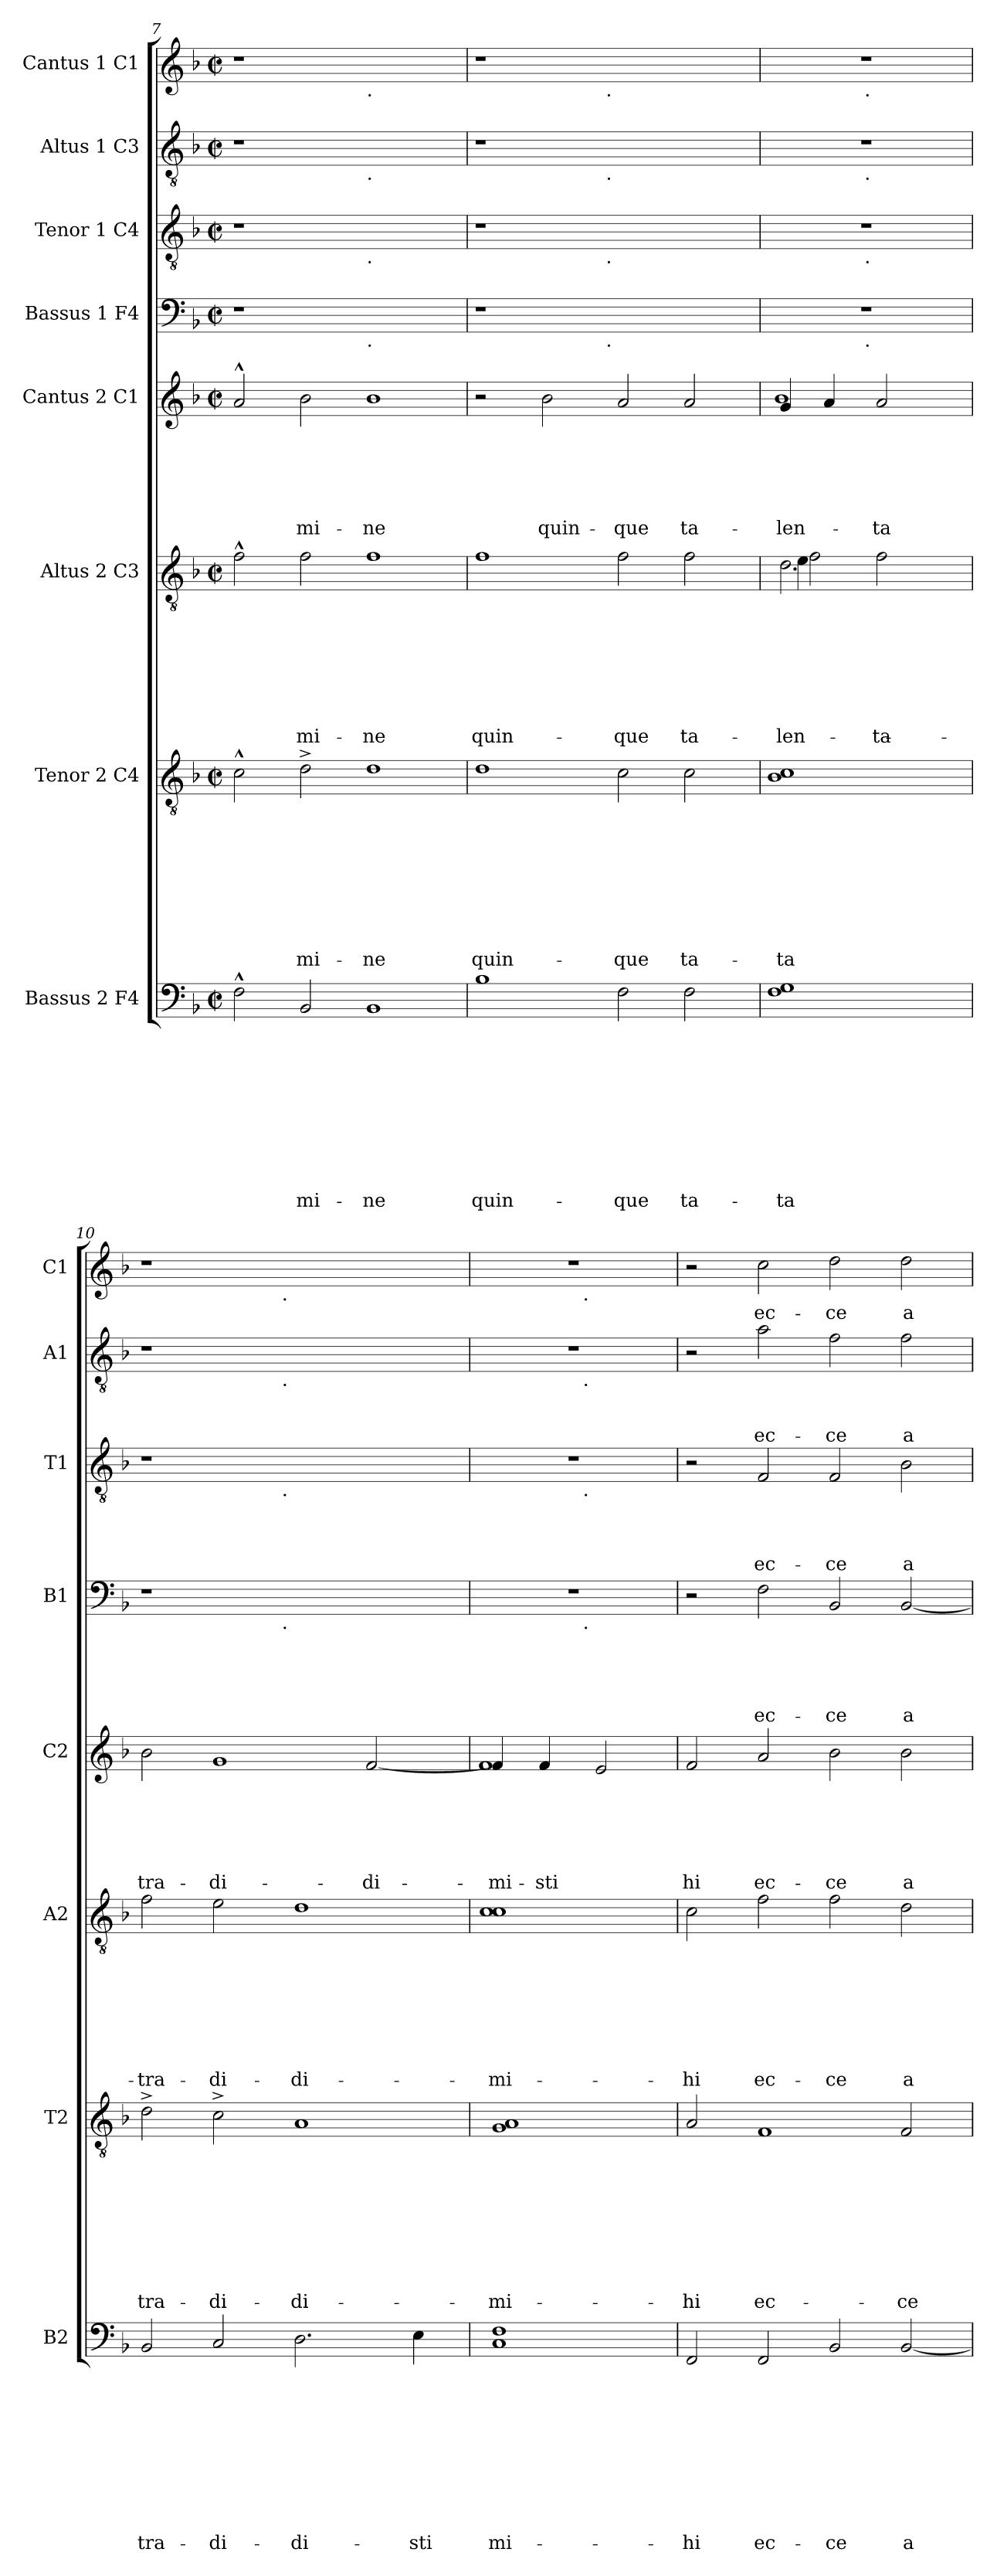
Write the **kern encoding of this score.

**kern	**text	**text	**text	**text	**text	**text	**text	**text	**text	**text	**kern	**text	**text	**text	**text	**text	**text	**text	**text	**text	**kern	**text	**text	**text	**text	**text	**text	**text	**text	**kern	**text	**text	**text	**text	**text	**text	**kern	**text	**text	**text	**text	**text	**kern	**text	**text	**text	**text	**kern	**text	**text	**text	**kern	**text
*part8	*part8	*part8	*part8	*part8	*part8	*part8	*part8	*part8	*part8	*part8	*part7	*part7	*part7	*part7	*part7	*part7	*part7	*part7	*part7	*part7	*part6	*part6	*part6	*part6	*part6	*part6	*part6	*part6	*part6	*part5	*part5	*part5	*part5	*part5	*part5	*part5	*part4	*part4	*part4	*part4	*part4	*part4	*part3	*part3	*part3	*part3	*part3	*part2	*part2	*part2	*part2	*part1	*part1
*staff8	*staff8	*staff8	*staff8	*staff8	*staff8	*staff8	*staff8	*staff8	*staff8	*staff8	*staff7	*staff7	*staff7	*staff7	*staff7	*staff7	*staff7	*staff7	*staff7	*staff7	*staff6	*staff6	*staff6	*staff6	*staff6	*staff6	*staff6	*staff6	*staff6	*staff5	*staff5	*staff5	*staff5	*staff5	*staff5	*staff5	*staff4	*staff4	*staff4	*staff4	*staff4	*staff4	*staff3	*staff3	*staff3	*staff3	*staff3	*staff2	*staff2	*staff2	*staff2	*staff1	*staff1
*I"Bassus 2 F4	*	*	*	*	*	*	*	*	*	*	*I"Tenor 2 C4	*	*	*	*	*	*	*	*	*	*I"Altus 2 C3	*	*	*	*	*	*	*	*	*I"Cantus 2 C1	*	*	*	*	*	*	*I"Bassus 1 F4	*	*	*	*	*	*I"Tenor 1 C4	*	*	*	*	*I"Altus 1 C3	*	*	*	*I"Cantus 1 C1	*
*I'B2	*	*	*	*	*	*	*	*	*	*	*I'T2	*	*	*	*	*	*	*	*	*	*I'A2	*	*	*	*	*	*	*	*	*I'C2	*	*	*	*	*	*	*I'B1	*	*	*	*	*	*I'T1	*	*	*	*	*I'A1	*	*	*	*I'C1	*
!!LO:LB:g=z
*clefF4	*	*	*	*	*	*	*	*	*	*	*clefGv2	*	*	*	*	*	*	*	*	*	*clefGv2	*	*	*	*	*	*	*	*	*clefG2	*	*	*	*	*	*	*clefF4	*	*	*	*	*	*clefGv2	*	*	*	*	*clefGv2	*	*	*	*clefG2	*
*k[b-]	*	*	*	*	*	*	*	*	*	*	*k[b-]	*	*	*	*	*	*	*	*	*	*k[b-]	*	*	*	*	*	*	*	*	*k[b-]	*	*	*	*	*	*	*k[b-]	*	*	*	*	*	*k[b-]	*	*	*	*	*k[b-]	*	*	*	*k[b-]	*
*F:	*	*	*	*	*	*	*	*	*	*	*F:	*	*	*	*	*	*	*	*	*	*F:	*	*	*	*	*	*	*	*	*F:	*	*	*	*	*	*	*F:	*	*	*	*	*	*F:	*	*	*	*	*F:	*	*	*	*F:	*
*M2/2	*	*	*	*	*	*	*	*	*	*	*M2/2	*	*	*	*	*	*	*	*	*	*M2/2	*	*	*	*	*	*	*	*	*M2/2	*	*	*	*	*	*	*M2/2	*	*	*	*	*	*M2/2	*	*	*	*	*M2/2	*	*	*	*M2/2	*
*met(c|)	*	*	*	*	*	*	*	*	*	*	*met(c|)	*	*	*	*	*	*	*	*	*	*met(c|)	*	*	*	*	*	*	*	*	*met(c|)	*	*	*	*	*	*	*met(c|)	*	*	*	*	*	*met(c|)	*	*	*	*	*met(c|)	*	*	*	*met(c|)	*
=7	=7	=7	=7	=7	=7	=7	=7	=7	=7	=7	=7	=7	=7	=7	=7	=7	=7	=7	=7	=7	=7	=7	=7	=7	=7	=7	=7	=7	=7	=7	=7	=7	=7	=7	=7	=7	=7	=7	=7	=7	=7	=7	=7	=7	=7	=7	=7	=7	=7	=7	=7	=7	=7
2F^^>\	.	.	.	.	.	.	.	.	.	.	2c^^>\	.	.	.	.	.	.	.	.	.	2f^^>\	.	.	.	.	.	.	.	.	2a^^</	.	.	.	.	.	.	1r	.	.	.	.	.	1r	.	.	.	.	1r	.	.	.	1r	.
!	!	!	!	!	!	!	!	!	!	!LO:LY:b	!	!	!	!	!	!	!	!	!	!LO:LY:b	!	!	!	!	!	!	!	!	!LO:LY:b	!	!	!	!	!	!	!LO:LY:b	!	!	!	!	!	!	!	!	!	!	!	!	!	!	!	!	!
2BB-/	.	.	.	.	.	.	.	.	.	-mi-	2d^>\	.	.	.	.	.	.	.	.	-mi-	2f\	.	.	.	.	.	.	.	-mi-	2b-\	.	.	.	.	.	-mi-	.	.	.	.	.	.	.	.	.	.	.	.	.	.	.	.	.
!	!	!	!	!	!	!	!	!	!	!	!	!	!	!	!	!	!	!	!	!	!	!	!	!	!	!	!	!	!	!	!	!	!	!	!	!	!	!	!	!	!	!	!	!	!	!	!	!	!	!	!	!LO:TX:b:t=.	!
!	!	!	!	!	!	!	!	!	!	!	!	!	!	!	!	!	!	!	!	!	!	!	!	!	!	!	!	!	!	!	!	!	!	!	!	!	!	!	!	!	!	!	!	!	!	!	!	!LO:TX:b:t=.	!	!	!	!	!
!	!	!	!	!	!	!	!	!	!	!	!	!	!	!	!	!	!	!	!	!	!	!	!	!	!	!	!	!	!	!	!	!	!	!	!	!	!	!	!	!	!	!	!LO:TX:b:t=.	!	!	!	!	!	!	!	!	!	!
!	!	!	!	!	!	!	!	!	!	!	!	!	!	!	!	!	!	!	!	!	!	!	!	!	!	!	!	!	!	!	!	!	!	!	!	!	!LO:TX:b:t=.	!	!	!	!	!	!	!	!	!	!	!	!	!	!	!	!
!	!	!	!	!	!	!	!	!	!	!LO:LY:b	!	!	!	!	!	!	!	!	!	!LO:LY:b	!	!	!	!	!	!	!	!	!LO:LY:b	!	!	!	!	!	!	!LO:LY:b	!	!	!	!	!	!	!	!	!	!	!	!	!	!	!	!	!
1BB-	.	.	.	.	.	.	.	.	.	-ne	1d	.	.	.	.	.	.	.	.	-ne	1f	.	.	.	.	.	.	.	-ne	1b-	.	.	.	.	.	-ne	1ryy	.	.	.	.	.	1ryy	.	.	.	.	1ryy	.	.	.	1ryy	.
=8	=8	=8	=8	=8	=8	=8	=8	=8	=8	=8	=8	=8	=8	=8	=8	=8	=8	=8	=8	=8	=8	=8	=8	=8	=8	=8	=8	=8	=8	=8	=8	=8	=8	=8	=8	=8	=8	=8	=8	=8	=8	=8	=8	=8	=8	=8	=8	=8	=8	=8	=8	=8	=8
!	!	!	!	!	!	!	!	!	!	!LO:LY:b	!	!	!	!	!	!	!	!	!	!LO:LY:b	!	!	!	!	!	!	!	!	!LO:LY:b	!	!	!	!	!	!	!	!	!	!	!	!	!	!	!	!	!	!	!	!	!	!	!	!
*	*	*	*	*	*	*	*	*	*	*	*	*	*	*	*	*	*	*	*	*	*	*	*	*	*	*	*	*	*	*	*	*	*	*	*	*	*^	*	*	*	*	*	*^	*	*	*	*	*^	*	*	*	*^	*
1B-	.	.	.	.	.	.	.	.	.	quin-	1d	.	.	.	.	.	.	.	.	quin-	1f	.	.	.	.	.	.	.	quin-	2r	.	.	.	.	.	.	1r	2ryy	.	.	.	.	.	1r	2ryy	.	.	.	.	1r	2ryy	.	.	.	1r	2ryy	.
!	!	!	!	!	!	!	!	!	!	!	!	!	!	!	!	!	!	!	!	!	!	!	!	!	!	!	!	!	!	!	!	!	!	!	!	!LO:LY:b	!	!	!	!	!	!	!	!	!	!	!	!	!	!	!	!	!	!	!	!	!
.	.	.	.	.	.	.	.	.	.	.	.	.	.	.	.	.	.	.	.	.	.	.	.	.	.	.	.	.	.	2b-\	.	.	.	.	.	quin-	.	4...ryy	.	.	.	.	.	.	4...ryy	.	.	.	.	.	4...ryy	.	.	.	.	4...ryy	.
!	!	!	!	!	!	!	!	!	!	!	!	!	!	!	!	!	!	!	!	!	!	!	!	!	!	!	!	!	!	!	!	!	!	!	!	!	!	!	!	!	!	!	!	!	!	!	!	!	!	!	!	!	!	!	!	!LO:TX:b:t=.	!
!	!	!	!	!	!	!	!	!	!	!	!	!	!	!	!	!	!	!	!	!	!	!	!	!	!	!	!	!	!	!	!	!	!	!	!	!	!	!	!	!	!	!	!	!	!	!	!	!	!	!	!LO:TX:b:t=.	!	!	!	!	!	!
!	!	!	!	!	!	!	!	!	!	!	!	!	!	!	!	!	!	!	!	!	!	!	!	!	!	!	!	!	!	!	!	!	!	!	!	!	!	!	!	!	!	!	!	!	!LO:TX:b:t=.	!	!	!	!	!	!	!	!	!	!	!	!
!	!	!	!	!	!	!	!	!	!	!	!	!	!	!	!	!	!	!	!	!	!	!	!	!	!	!	!	!	!	!	!	!	!	!	!	!	!	!LO:TX:b:t=.	!	!	!	!	!	!	!	!	!	!	!	!	!	!	!	!	!	!	!
.	.	.	.	.	.	.	.	.	.	.	.	.	.	.	.	.	.	.	.	.	.	.	.	.	.	.	.	.	.	.	.	.	.	.	.	.	.	1ryy	.	.	.	.	.	.	1ryy	.	.	.	.	.	1ryy	.	.	.	.	1ryy	.
!	!	!	!	!	!	!	!	!	!	!LO:LY:b	!	!	!	!	!	!	!	!	!	!LO:LY:b	!	!	!	!	!	!	!	!	!LO:LY:b	!	!	!	!	!	!	!LO:LY:b:rj	!	!	!	!	!	!	!	!	!	!	!	!	!	!	!	!	!	!	!	!	!
2F\	.	.	.	.	.	.	.	.	.	-que	2c\	.	.	.	.	.	.	.	.	-que	2f\	.	.	.	.	.	.	.	-que	2a/	.	.	.	.	.	-que	1ryy	.	.	.	.	.	.	1ryy	.	.	.	.	.	1ryy	.	.	.	.	1ryy	.	.
!	!	!	!	!	!	!	!	!	!	!LO:LY:b	!	!	!	!	!	!	!	!	!	!LO:LY:b	!	!	!	!	!	!	!	!	!LO:LY:b	!	!	!	!	!	!	!LO:LY:b	!	!	!	!	!	!	!	!	!	!	!	!	!	!	!	!	!	!	!	!	!
2F\	.	.	.	.	.	.	.	.	.	ta-	2c\	.	.	.	.	.	.	.	.	ta-	2f\	.	.	.	.	.	.	.	ta-	2a/	.	.	.	.	.	ta-	.	.	.	.	.	.	.	.	.	.	.	.	.	.	.	.	.	.	.	.	.
.	.	.	.	.	.	.	.	.	.	.	.	.	.	.	.	.	.	.	.	.	.	.	.	.	.	.	.	.	.	.	.	.	.	.	.	.	.	32ryy	.	.	.	.	.	.	32ryy	.	.	.	.	.	32ryy	.	.	.	.	32ryy	.
=9	=9	=9	=9	=9	=9	=9	=9	=9	=9	=9	=9	=9	=9	=9	=9	=9	=9	=9	=9	=9	=9	=9	=9	=9	=9	=9	=9	=9	=9	=9	=9	=9	=9	=9	=9	=9	=9	=9	=9	=9	=9	=9	=9	=9	=9	=9	=9	=9	=9	=9	=9	=9	=9	=9	=9	=9	=9
!	!	!	!	!	!	!	!	!	!	!LO:LY:b	!	!	!	!	!	!	!	!	!	!LO:LY:b	!	!	!	!	!	!	!	!	!LO:LY:b	!	!	!	!	!	!	!LO:LY:b	!	!	!	!	!	!	!	!	!	!	!	!	!	!	!	!	!	!	!	!	!
*	*	*	*	*	*	*	*	*	*	*	*	*	*	*	*	*	*	*	*	*	*^	*	*	*	*	*	*	*	*	*^	*	*	*	*	*	*	*	*	*	*	*	*	*	*	*	*	*	*	*	*	*	*	*	*	*	*	*
*	*	*	*	*	*	*	*	*	*	*	*	*	*	*	*	*	*	*	*	*	*	*^	*	*	*	*	*	*	*	*	*	*	*	*	*	*	*	*	*	*	*	*	*	*	*	*	*	*	*	*	*	*	*	*	*	*	*	*	*
1F 1G	.	.	.	.	.	.	.	.	.	-ta	1B- 1c	.	.	.	.	.	.	.	.	-ta	2.d\	4e\	2f\	.	.	.	.	.	.	.	-len-	4g/	1b-	.	.	.	.	.	-len-	1r	4...ryy	.	.	.	.	.	1r	4...ryy	.	.	.	.	1r	4...ryy	.	.	.	1r	4...ryy	.
.	.	.	.	.	.	.	.	.	.	.	.	.	.	.	.	.	.	.	.	.	.	2.ryy	.	.	.	.	.	.	.	.	.	4a/	.	.	.	.	.	.	.	.	.	.	.	.	.	.	.	.	.	.	.	.	.	.	.	.	.	.	.	.
!	!	!	!	!	!	!	!	!	!	!	!	!	!	!	!	!	!	!	!	!	!	!	!	!	!	!	!	!	!	!	!	!	!	!	!	!	!	!	!	!	!	!	!	!	!	!	!	!	!	!	!	!	!	!	!	!	!	!	!LO:TX:b:t=.	!
!	!	!	!	!	!	!	!	!	!	!	!	!	!	!	!	!	!	!	!	!	!	!	!	!	!	!	!	!	!	!	!	!	!	!	!	!	!	!	!	!	!	!	!	!	!	!	!	!	!	!	!	!	!	!LO:TX:b:t=.	!	!	!	!	!	!
!	!	!	!	!	!	!	!	!	!	!	!	!	!	!	!	!	!	!	!	!	!	!	!	!	!	!	!	!	!	!	!	!	!	!	!	!	!	!	!	!	!	!	!	!	!	!	!	!LO:TX:b:t=.	!	!	!	!	!	!	!	!	!	!	!	!
!	!	!	!	!	!	!	!	!	!	!	!	!	!	!	!	!	!	!	!	!	!	!	!	!	!	!	!	!	!	!	!	!	!	!	!	!	!	!	!	!	!LO:TX:b:t=.	!	!	!	!	!	!	!	!	!	!	!	!	!	!	!	!	!	!	!
.	.	.	.	.	.	.	.	.	.	.	.	.	.	.	.	.	.	.	.	.	.	.	.	.	.	.	.	.	.	.	.	.	.	.	.	.	.	.	.	.	2ryy	.	.	.	.	.	.	2ryy	.	.	.	.	.	2ryy	.	.	.	.	2ryy	.
!	!	!	!	!	!	!	!	!	!	!	!	!	!	!	!	!	!	!	!	!	!	!	!	!	!	!	!	!	!	!	!LO:LY:b	!	!	!	!	!	!	!	!LO:LY:b	!	!	!	!	!	!	!	!	!	!	!	!	!	!	!	!	!	!	!	!	!
.	.	.	.	.	.	.	.	.	.	.	.	.	.	.	.	.	.	.	.	.	.	.	2f\	.	.	.	.	.	.	.	-ta	2a/	.	.	.	.	.	.	-ta	.	.	.	.	.	.	.	.	.	.	.	.	.	.	.	.	.	.	.	.	.
.	.	.	.	.	.	.	.	.	.	.	.	.	.	.	.	.	.	.	.	.	4ryy	.	.	.	.	.	.	.	.	.	.	.	.	.	.	.	.	.	.	.	.	.	.	.	.	.	.	.	.	.	.	.	.	.	.	.	.	.	.	.
.	.	.	.	.	.	.	.	.	.	.	.	.	.	.	.	.	.	.	.	.	.	.	.	.	.	.	.	.	.	.	.	.	.	.	.	.	.	.	.	.	32ryy	.	.	.	.	.	.	32ryy	.	.	.	.	.	32ryy	.	.	.	.	32ryy	.
=10	=10	=10	=10	=10	=10	=10	=10	=10	=10	=10	=10	=10	=10	=10	=10	=10	=10	=10	=10	=10	=10	=10	=10	=10	=10	=10	=10	=10	=10	=10	=10	=10	=10	=10	=10	=10	=10	=10	=10	=10	=10	=10	=10	=10	=10	=10	=10	=10	=10	=10	=10	=10	=10	=10	=10	=10	=10	=10	=10	=10
!	!	!	!	!	!	!	!	!	!	!LO:LY:b	!	!	!	!	!	!	!	!	!	!LO:LY:b	!	!	!	!	!	!	!	!	!	!	!LO:LY:b	!	!	!	!	!	!	!	!LO:LY:b	!	!	!	!	!	!	!	!	!	!	!	!	!	!	!	!	!	!	!	!	!
*	*	*	*	*	*	*	*	*	*	*	*	*	*	*	*	*	*	*	*	*	*v	*v	*v	*	*	*	*	*	*	*	*	*	*	*	*	*	*	*	*	*	*	*	*	*	*	*	*	*	*	*	*	*	*	*	*	*	*	*	*	*
*	*	*	*	*	*	*	*	*	*	*	*	*	*	*	*	*	*	*	*	*	*	*	*	*	*	*	*	*	*	*v	*v	*	*	*	*	*	*	*	*	*	*	*	*	*	*	*	*	*	*	*	*	*	*	*	*	*	*	*
2BB-/	.	.	.	.	.	.	.	.	.	tra-	2d^>\	.	.	.	.	.	.	.	.	tra-	2f\	.	.	.	.	.	.	.	tra-	2b-\	.	.	.	.	.	tra-	1r	2ryy	.	.	.	.	.	1r	2ryy	.	.	.	.	1r	2ryy	.	.	.	1r	2ryy	.
!	!	!	!	!	!	!	!	!	!	!LO:LY:b	!	!	!	!	!	!	!	!	!	!LO:LY:b	!	!	!	!	!	!	!	!	!LO:LY:b	!	!	!	!	!	!	!LO:LY:b	!	!	!	!	!	!	!	!	!	!	!	!	!	!	!	!	!	!	!	!	!
2C/	.	.	.	.	.	.	.	.	.	-di-	2c^>\	.	.	.	.	.	.	.	.	-di-	2e\	.	.	.	.	.	.	.	-di-	1g	.	.	.	.	.	-di-	.	4...ryy	.	.	.	.	.	.	4...ryy	.	.	.	.	.	4...ryy	.	.	.	.	4...ryy	.
!	!	!	!	!	!	!	!	!	!	!	!	!	!	!	!	!	!	!	!	!	!	!	!	!	!	!	!	!	!	!	!	!	!	!	!	!	!	!	!	!	!	!	!	!	!	!	!	!	!	!	!	!	!	!	!	!LO:TX:b:t=.	!
!	!	!	!	!	!	!	!	!	!	!	!	!	!	!	!	!	!	!	!	!	!	!	!	!	!	!	!	!	!	!	!	!	!	!	!	!	!	!	!	!	!	!	!	!	!	!	!	!	!	!	!LO:TX:b:t=.	!	!	!	!	!	!
!	!	!	!	!	!	!	!	!	!	!	!	!	!	!	!	!	!	!	!	!	!	!	!	!	!	!	!	!	!	!	!	!	!	!	!	!	!	!	!	!	!	!	!	!	!LO:TX:b:t=.	!	!	!	!	!	!	!	!	!	!	!	!
!	!	!	!	!	!	!	!	!	!	!	!	!	!	!	!	!	!	!	!	!	!	!	!	!	!	!	!	!	!	!	!	!	!	!	!	!	!	!LO:TX:b:t=.	!	!	!	!	!	!	!	!	!	!	!	!	!	!	!	!	!	!	!
.	.	.	.	.	.	.	.	.	.	.	.	.	.	.	.	.	.	.	.	.	.	.	.	.	.	.	.	.	.	.	.	.	.	.	.	.	.	1ryy	.	.	.	.	.	.	1ryy	.	.	.	.	.	1ryy	.	.	.	.	1ryy	.
!	!	!	!	!	!	!	!	!	!	!LO:LY:b	!	!	!	!	!	!	!	!	!	!LO:LY:b	!	!	!	!	!	!	!	!	!LO:LY:b	!	!	!	!	!	!	!	!	!	!	!	!	!	!	!	!	!	!	!	!	!	!	!	!	!	!	!	!
2.D\	.	.	.	.	.	.	.	.	.	-di-	1A	.	.	.	.	.	.	.	.	-di-	1d	.	.	.	.	.	.	.	-di-	.	.	.	.	.	.	.	1ryy	.	.	.	.	.	.	1ryy	.	.	.	.	.	1ryy	.	.	.	.	1ryy	.	.
!	!	!	!	!	!	!	!	!	!	!	!	!	!	!	!	!	!	!	!	!	!	!	!	!	!	!	!	!	!	!	!	!	!	!	!	!LO:LY:b	!	!	!	!	!	!	!	!	!	!	!	!	!	!	!	!	!	!	!	!	!
.	.	.	.	.	.	.	.	.	.	.	.	.	.	.	.	.	.	.	.	.	.	.	.	.	.	.	.	.	.	[<2f/	.	.	.	.	.	-di-	.	.	.	.	.	.	.	.	.	.	.	.	.	.	.	.	.	.	.	.	.
!	!	!	!	!	!	!	!	!	!	!LO:LY:b	!	!	!	!	!	!	!	!	!	!	!	!	!	!	!	!	!	!	!	!	!	!	!	!	!	!	!	!	!	!	!	!	!	!	!	!	!	!	!	!	!	!	!	!	!	!	!
4E\	.	.	.	.	.	.	.	.	.	-sti	.	.	.	.	.	.	.	.	.	.	.	.	.	.	.	.	.	.	.	.	.	.	.	.	.	.	.	.	.	.	.	.	.	.	.	.	.	.	.	.	.	.	.	.	.	.	.
.	.	.	.	.	.	.	.	.	.	.	.	.	.	.	.	.	.	.	.	.	.	.	.	.	.	.	.	.	.	.	.	.	.	.	.	.	.	32ryy	.	.	.	.	.	.	32ryy	.	.	.	.	.	32ryy	.	.	.	.	32ryy	.
=11	=11	=11	=11	=11	=11	=11	=11	=11	=11	=11	=11	=11	=11	=11	=11	=11	=11	=11	=11	=11	=11	=11	=11	=11	=11	=11	=11	=11	=11	=11	=11	=11	=11	=11	=11	=11	=11	=11	=11	=11	=11	=11	=11	=11	=11	=11	=11	=11	=11	=11	=11	=11	=11	=11	=11	=11	=11
!	!	!	!	!	!	!	!	!	!	!LO:LY:b	!	!	!	!	!	!	!	!	!	!LO:LY:b	!	!	!	!	!	!	!	!	!LO:LY:b	!	!	!	!	!	!	!LO:LY:b	!	!	!	!	!	!	!	!	!	!	!	!	!	!	!	!	!	!	!	!	!
*	*	*	*	*	*	*	*	*	*	*	*	*	*	*	*	*	*	*	*	*	*	*	*	*	*	*	*	*	*	*^	*	*	*	*	*	*	*	*	*	*	*	*	*	*	*	*	*	*	*	*	*	*	*	*	*	*	*
1C 1F	.	.	.	.	.	.	.	.	.	mi-	1G 1A	.	.	.	.	.	.	.	.	mi-	1c 1c	.	.	.	.	.	.	.	mi-	4f/]	1f	.	.	.	.	.	mi-	1r	4...ryy	.	.	.	.	.	1r	4...ryy	.	.	.	.	1r	4...ryy	.	.	.	1r	4...ryy	.
!	!	!	!	!	!	!	!	!	!	!	!	!	!	!	!	!	!	!	!	!	!	!	!	!	!	!	!	!	!	!	!	!	!	!	!	!	!LO:LY:b	!	!	!	!	!	!	!	!	!	!	!	!	!	!	!	!	!	!	!	!	!
.	.	.	.	.	.	.	.	.	.	.	.	.	.	.	.	.	.	.	.	.	.	.	.	.	.	.	.	.	.	4f/	.	.	.	.	.	.	-sti	.	.	.	.	.	.	.	.	.	.	.	.	.	.	.	.	.	.	.	.	.
!	!	!	!	!	!	!	!	!	!	!	!	!	!	!	!	!	!	!	!	!	!	!	!	!	!	!	!	!	!	!	!	!	!	!	!	!	!	!	!	!	!	!	!	!	!	!	!	!	!	!	!	!	!	!	!	!	!LO:TX:b:t=.	!
!	!	!	!	!	!	!	!	!	!	!	!	!	!	!	!	!	!	!	!	!	!	!	!	!	!	!	!	!	!	!	!	!	!	!	!	!	!	!	!	!	!	!	!	!	!	!	!	!	!	!	!	!LO:TX:b:t=.	!	!	!	!	!	!
!	!	!	!	!	!	!	!	!	!	!	!	!	!	!	!	!	!	!	!	!	!	!	!	!	!	!	!	!	!	!	!	!	!	!	!	!	!	!	!	!	!	!	!	!	!	!LO:TX:b:t=.	!	!	!	!	!	!	!	!	!	!	!	!
!	!	!	!	!	!	!	!	!	!	!	!	!	!	!	!	!	!	!	!	!	!	!	!	!	!	!	!	!	!	!	!	!	!	!	!	!	!	!	!LO:TX:b:t=.	!	!	!	!	!	!	!	!	!	!	!	!	!	!	!	!	!	!	!
.	.	.	.	.	.	.	.	.	.	.	.	.	.	.	.	.	.	.	.	.	.	.	.	.	.	.	.	.	.	.	.	.	.	.	.	.	.	.	2ryy	.	.	.	.	.	.	2ryy	.	.	.	.	.	2ryy	.	.	.	.	2ryy	.
.	.	.	.	.	.	.	.	.	.	.	.	.	.	.	.	.	.	.	.	.	.	.	.	.	.	.	.	.	.	2e/	.	.	.	.	.	.	.	.	.	.	.	.	.	.	.	.	.	.	.	.	.	.	.	.	.	.	.	.
.	.	.	.	.	.	.	.	.	.	.	.	.	.	.	.	.	.	.	.	.	.	.	.	.	.	.	.	.	.	.	.	.	.	.	.	.	.	.	32ryy	.	.	.	.	.	.	32ryy	.	.	.	.	.	32ryy	.	.	.	.	32ryy	.
=12	=12	=12	=12	=12	=12	=12	=12	=12	=12	=12	=12	=12	=12	=12	=12	=12	=12	=12	=12	=12	=12	=12	=12	=12	=12	=12	=12	=12	=12	=12	=12	=12	=12	=12	=12	=12	=12	=12	=12	=12	=12	=12	=12	=12	=12	=12	=12	=12	=12	=12	=12	=12	=12	=12	=12	=12	=12	=12
!	!	!	!	!	!	!	!	!	!	!LO:LY:b	!	!	!	!	!	!	!	!	!	!LO:LY:b	!	!	!	!	!	!	!	!	!LO:LY:b	!	!	!	!	!	!	!	!LO:LY:b	!	!	!	!	!	!	!	!	!	!	!	!	!	!	!	!	!	!	!	!	!
*	*	*	*	*	*	*	*	*	*	*	*	*	*	*	*	*	*	*	*	*	*	*	*	*	*	*	*	*	*	*v	*v	*	*	*	*	*	*	*	*	*	*	*	*	*	*v	*v	*	*	*	*	*v	*v	*	*	*	*v	*v	*
*	*	*	*	*	*	*	*	*	*	*	*	*	*	*	*	*	*	*	*	*	*	*	*	*	*	*	*	*	*	*	*	*	*	*	*	*	*v	*v	*	*	*	*	*	*	*	*	*	*	*	*	*	*	*	*
2FF/	.	.	.	.	.	.	.	.	.	-hi	2A/	.	.	.	.	.	.	.	.	-hi	2c\	.	.	.	.	.	.	.	-hi	2f/	.	.	.	.	.	-hi	2r	.	.	.	.	.	2r	.	.	.	.	2r	.	.	.	2r	.
!	!	!	!	!	!	!	!	!	!	!LO:LY:b	!	!	!	!	!	!	!	!	!	!LO:LY:b	!	!	!	!	!	!	!	!	!LO:LY:b	!	!	!	!	!	!	!LO:LY:b	!	!	!	!	!	!LO:LY:b	!	!	!	!	!LO:LY:b	!	!	!	!LO:LY:b	!	!LO:LY:b
2FF/	.	.	.	.	.	.	.	.	.	ec-	1F	.	.	.	.	.	.	.	.	ec-	2f\	.	.	.	.	.	.	.	ec-	2a/	.	.	.	.	.	ec-	2F\	.	.	.	.	ec-	2F/	.	.	.	ec-	2a\	.	.	ec-	2cc\	ec-
!	!	!	!	!	!	!	!	!	!	!LO:LY:b	!	!	!	!	!	!	!	!	!	!	!	!	!	!	!	!	!	!	!LO:LY:b	!	!	!	!	!	!	!LO:LY:b	!	!	!	!	!	!LO:LY:b	!	!	!	!	!LO:LY:b	!	!	!	!LO:LY:b	!	!LO:LY:b
2BB-/	.	.	.	.	.	.	.	.	.	-ce	.	.	.	.	.	.	.	.	.	.	2f\	.	.	.	.	.	.	.	-ce	2b-\	.	.	.	.	.	-ce	2BB-/	.	.	.	.	-ce	2F/	.	.	.	-ce	2f\	.	.	-ce	2dd\	-ce
!	!	!	!	!	!	!	!	!	!	!LO:LY:b	!	!	!	!	!	!	!	!	!	!LO:LY:b	!	!	!	!	!	!	!	!	!LO:LY:b	!	!	!	!	!	!	!LO:LY:b	!	!	!	!	!	!LO:LY:b	!	!	!	!	!LO:LY:b	!	!	!	!LO:LY:b	!	!LO:LY:b
[>2BB-/	.	.	.	.	.	.	.	.	.	a-	2F/	.	.	.	.	.	.	.	.	-ce	2d\	.	.	.	.	.	.	.	a-	2b-\	.	.	.	.	.	a-	[>2BB-/	.	.	.	.	a-	2B-\	.	.	.	a-	2f\	.	.	a-	2dd\	a-
=	=	=	=	=	=	=	=	=	=	=	=	=	=	=	=	=	=	=	=	=	=	=	=	=	=	=	=	=	=	=	=	=	=	=	=	=	=	=	=	=	=	=	=	=	=	=	=	=	=	=	=	=	=
*-	*-	*-	*-	*-	*-	*-	*-	*-	*-	*-	*-	*-	*-	*-	*-	*-	*-	*-	*-	*-	*-	*-	*-	*-	*-	*-	*-	*-	*-	*-	*-	*-	*-	*-	*-	*-	*-	*-	*-	*-	*-	*-	*-	*-	*-	*-	*-	*-	*-	*-	*-	*-	*-
